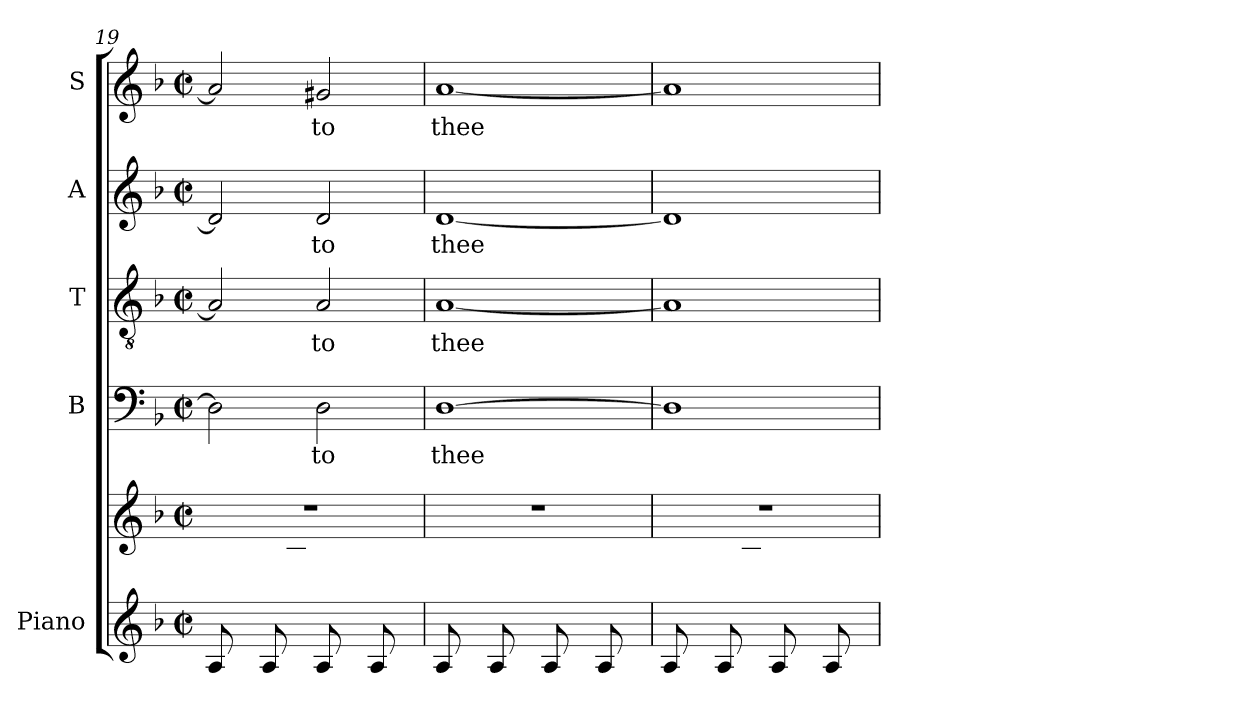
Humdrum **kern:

**kern	**kern	**kern	**text	**kern	**text	**kern	**text	**kern	**text
*part5	*part5	*part4	*part4	*part3	*part3	*part2	*part2	*part1	*part1
*staff6	*staff5	*staff4	*staff4	*staff3	*staff3	*staff2	*staff2	*staff1	*staff1
*I"Piano	*	*I"B	*	*I"T	*	*I"A	*	*I"S	*
*clefG2	*clefG2	*clefF4	*	*clefGv2	*	*clefG2	*	*clefG2	*
*k[b-]	*k[b-]	*k[b-]	*	*k[b-]	*	*k[b-]	*	*k[b-]	*
*F:	*F:	*F:	*	*F:	*	*F:	*	*F:	*
*M2/2	*M2/2	*M2/2	*	*M2/2	*	*M2/2	*	*M2/2	*
*met(c|)	*met(c|)	*met(c|)	*	*met(c|)	*	*met(c|)	*	*met(c|)	*
=19	=19	=19	=19	=19	=19	=19	=19	=19	=19
*	*^	*	*	*	*	*	*	*	*
8A/L	1r	8ryy	2D\]	.	2A/]	.	2d/]	.	2a/]	.
8ryy	.	8d\J	.	.	.	.	.	.	.	.
8A/L	.	8ryy	.	.	.	.	.	.	.	.
8ryy	.	8c\J	.	.	.	.	.	.	.	.
!	!	!	!	!LO:LY:b	!	!LO:LY:b	!	!LO:LY:b	!	!LO:LY:b
8A/L	.	8ryy	2D\	to	2A/	to	2d/	to	2g#X/	to
8ryy	.	8d\J	.	.	.	.	.	.	.	.
8A/L	.	8ryy	.	.	.	.	.	.	.	.
8ryy	.	8f\J	.	.	.	.	.	.	.	.
=20	=20	=20	=20	=20	=20	=20	=20	=20	=20	=20
!	!	!	!	!LO:LY:b	!	!LO:LY:b	!	!LO:LY:b	!	!LO:LY:b
8A/L	1r	8ryy	[>1D	thee	[<1A	thee	[<1d	thee	[<1a	thee
8ryy	.	8d\J	.	.	.	.	.	.	.	.
8A/L	.	8ryy	.	.	.	.	.	.	.	.
8ryy	.	8d\J	.	.	.	.	.	.	.	.
8A/L	.	8ryy	.	.	.	.	.	.	.	.
8ryy	.	8d\J	.	.	.	.	.	.	.	.
8A/L	.	8ryy	.	.	.	.	.	.	.	.
8ryy	.	8d\J	.	.	.	.	.	.	.	.
=21	=21	=21	=21	=21	=21	=21	=21	=21	=21	=21
8A/L	1r	8ryy	1D]	.	1A]	.	1d]	.	1a]	.
8ryy	.	8d\J	.	.	.	.	.	.	.	.
8A/L	.	8ryy	.	.	.	.	.	.	.	.
8ryy	.	8c\J	.	.	.	.	.	.	.	.
8A/L	.	8ryy	.	.	.	.	.	.	.	.
8ryy	.	8d\J	.	.	.	.	.	.	.	.
8A/L	.	8ryy	.	.	.	.	.	.	.	.
8ryy	.	8f\J	.	.	.	.	.	.	.	.
*	*v	*v	*	*	*	*	*	*	*	*
=	=	=	=	=	=	=	=	=	=
*-	*-	*-	*-	*-	*-	*-	*-	*-	*-
